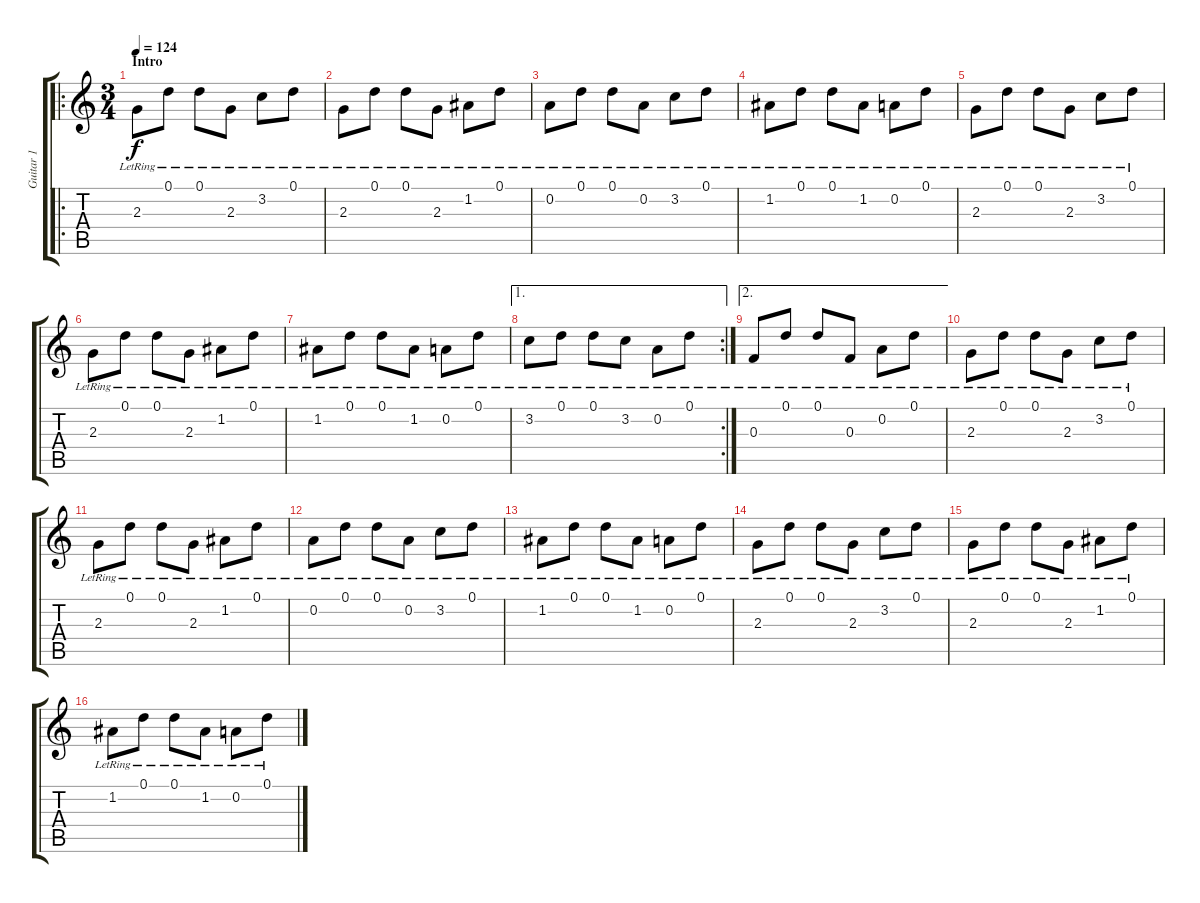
\track ("Guitar 1" "Guitar 1") {instrument distortionguitar}
\staff {score tabs}
\tuning (D4 A3 F3 C3 G2 D2) {hide}
\ro
\ts (3 4)
\section ("" "Intro")
\tempo 124
\clef g2
\ks c
2.3{lr}.8{dy f instrument acousticguitarsteel} 0.1{lr}.8 0.1{lr}.8 2.3{lr}.8 3.2{lr}.8 0.1{lr}.8 |
2.3{lr}.8 0.1{lr}.8 0.1{lr}.8 2.3{lr}.8 1.2{lr}.8 0.1{lr}.8 |
0.2{lr}.8 0.1{lr}.8 0.1{lr}.8 0.2{lr}.8 3.2{lr}.8 0.1{lr}.8 |
1.2{lr}.8 0.1{lr}.8 0.1{lr}.8 1.2{lr}.8 0.2{lr}.8 0.1{lr}.8 |
2.3{lr}.8 0.1{lr}.8 0.1{lr}.8 2.3{lr}.8 3.2{lr}.8 0.1{lr}.8 |
2.3{lr}.8 0.1{lr}.8 0.1{lr}.8 2.3{lr}.8 1.2{lr}.8 0.1{lr}.8 |
1.2{lr}.8 0.1{lr}.8 0.1{lr}.8 1.2{lr}.8 0.2{lr}.8 0.1{lr}.8 |
\ae 1
\rc 2
3.2{lr}.8 0.1{lr}.8 0.1{lr}.8 3.2{lr}.8 0.2{lr}.8 0.1{lr}.8 |
\ae 2
0.3{lr}.8 0.1{lr}.8 0.1{lr}.8 0.3{lr}.8 0.2{lr}.8 0.1{lr}.8 |
2.3{lr}.8 0.1{lr}.8 0.1{lr}.8 2.3{lr}.8 3.2{lr}.8 0.1{lr}.8 |
2.3{lr}.8 0.1{lr}.8 0.1{lr}.8 2.3{lr}.8 1.2{lr}.8 0.1{lr}.8 |
0.2{lr}.8 0.1{lr}.8 0.1{lr}.8 0.2{lr}.8 3.2{lr}.8 0.1{lr}.8 |
1.2{lr}.8 0.1{lr}.8 0.1{lr}.8 1.2{lr}.8 0.2{lr}.8 0.1{lr}.8 |
2.3{lr}.8 0.1{lr}.8 0.1{lr}.8 2.3{lr}.8 3.2{lr}.8 0.1{lr}.8 |
2.3{lr}.8 0.1{lr}.8 0.1{lr}.8 2.3{lr}.8 1.2{lr}.8 0.1{lr}.8 |
1.2{lr}.8 0.1{lr}.8 0.1{lr}.8 1.2{lr}.8 0.2{lr}.8 0.1{lr}.8
